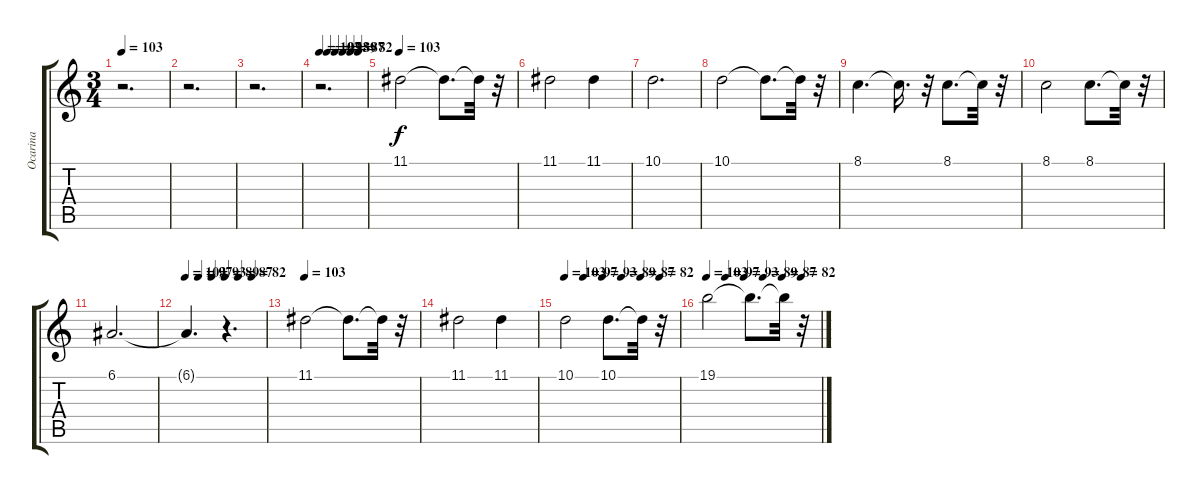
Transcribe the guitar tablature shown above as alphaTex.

\track ("Ocarina" "Ocarina") {instrument ocarina}
\staff {score tabs}
\tuning (E4 B3 G3 D3 A2 E2) {hide}
\ts (3 4)
\tempo 103
\clef g2
\ks c
r.2{d dy f} |
r.2{d} |
r.2{d} |
\tempo 103
\tempo (97 0.16666666666666666)
\tempo (93 0.3333333333333333)
\tempo (89 0.5)
\tempo (87 0.6666666666666666)
\tempo (82 0.8333333333333334)
r.2{d} |
\tempo 103
11.1.2{volume 13} 11.1{t}.8{d} 11.1{t}.32 r.32 |
11.1.2{volume 16} 11.1.4 |
10.1.2{d} |
10.1.2{volume 16} 10.1{t}.8{d} 10.1{t}.32 r.32 |
8.1.4{d volume 16} 8.1{t}.16{d} r.32 8.1.8{d} 8.1{t}.32 r.32 |
8.1.2 8.1.8{d} 8.1{t}.32 r.32 |
6.1.2{d} |
\tempo 103
\tempo (97 0.16666666666666666)
\tempo (93 0.3333333333333333)
\tempo (89 0.5)
\tempo (87 0.6666666666666666)
\tempo (82 0.8333333333333334)
6.1{t}.4{d} r.4{d} |
\tempo 103
11.1.2{volume 13} 11.1{t}.8{d} 11.1{t}.32 r.32 |
11.1.2{volume 16} 11.1.4 |
\tempo 103
\tempo (97 0.16666666666666666)
\tempo (93 0.3333333333333333)
\tempo (89 0.5)
\tempo (87 0.6666666666666666)
\tempo (82 0.8333333333333334)
10.1.2 10.1.8{d} 10.1{t}.32 r.32 |
\tempo 103
\tempo (97 0.16666666666666666)
\tempo (93 0.3333333333333333)
\tempo (89 0.5)
\tempo (87 0.6666666666666666)
\tempo (82 0.8333333333333334)
19.1.2 19.1{t}.8{d} 19.1{t}.32 r.32
